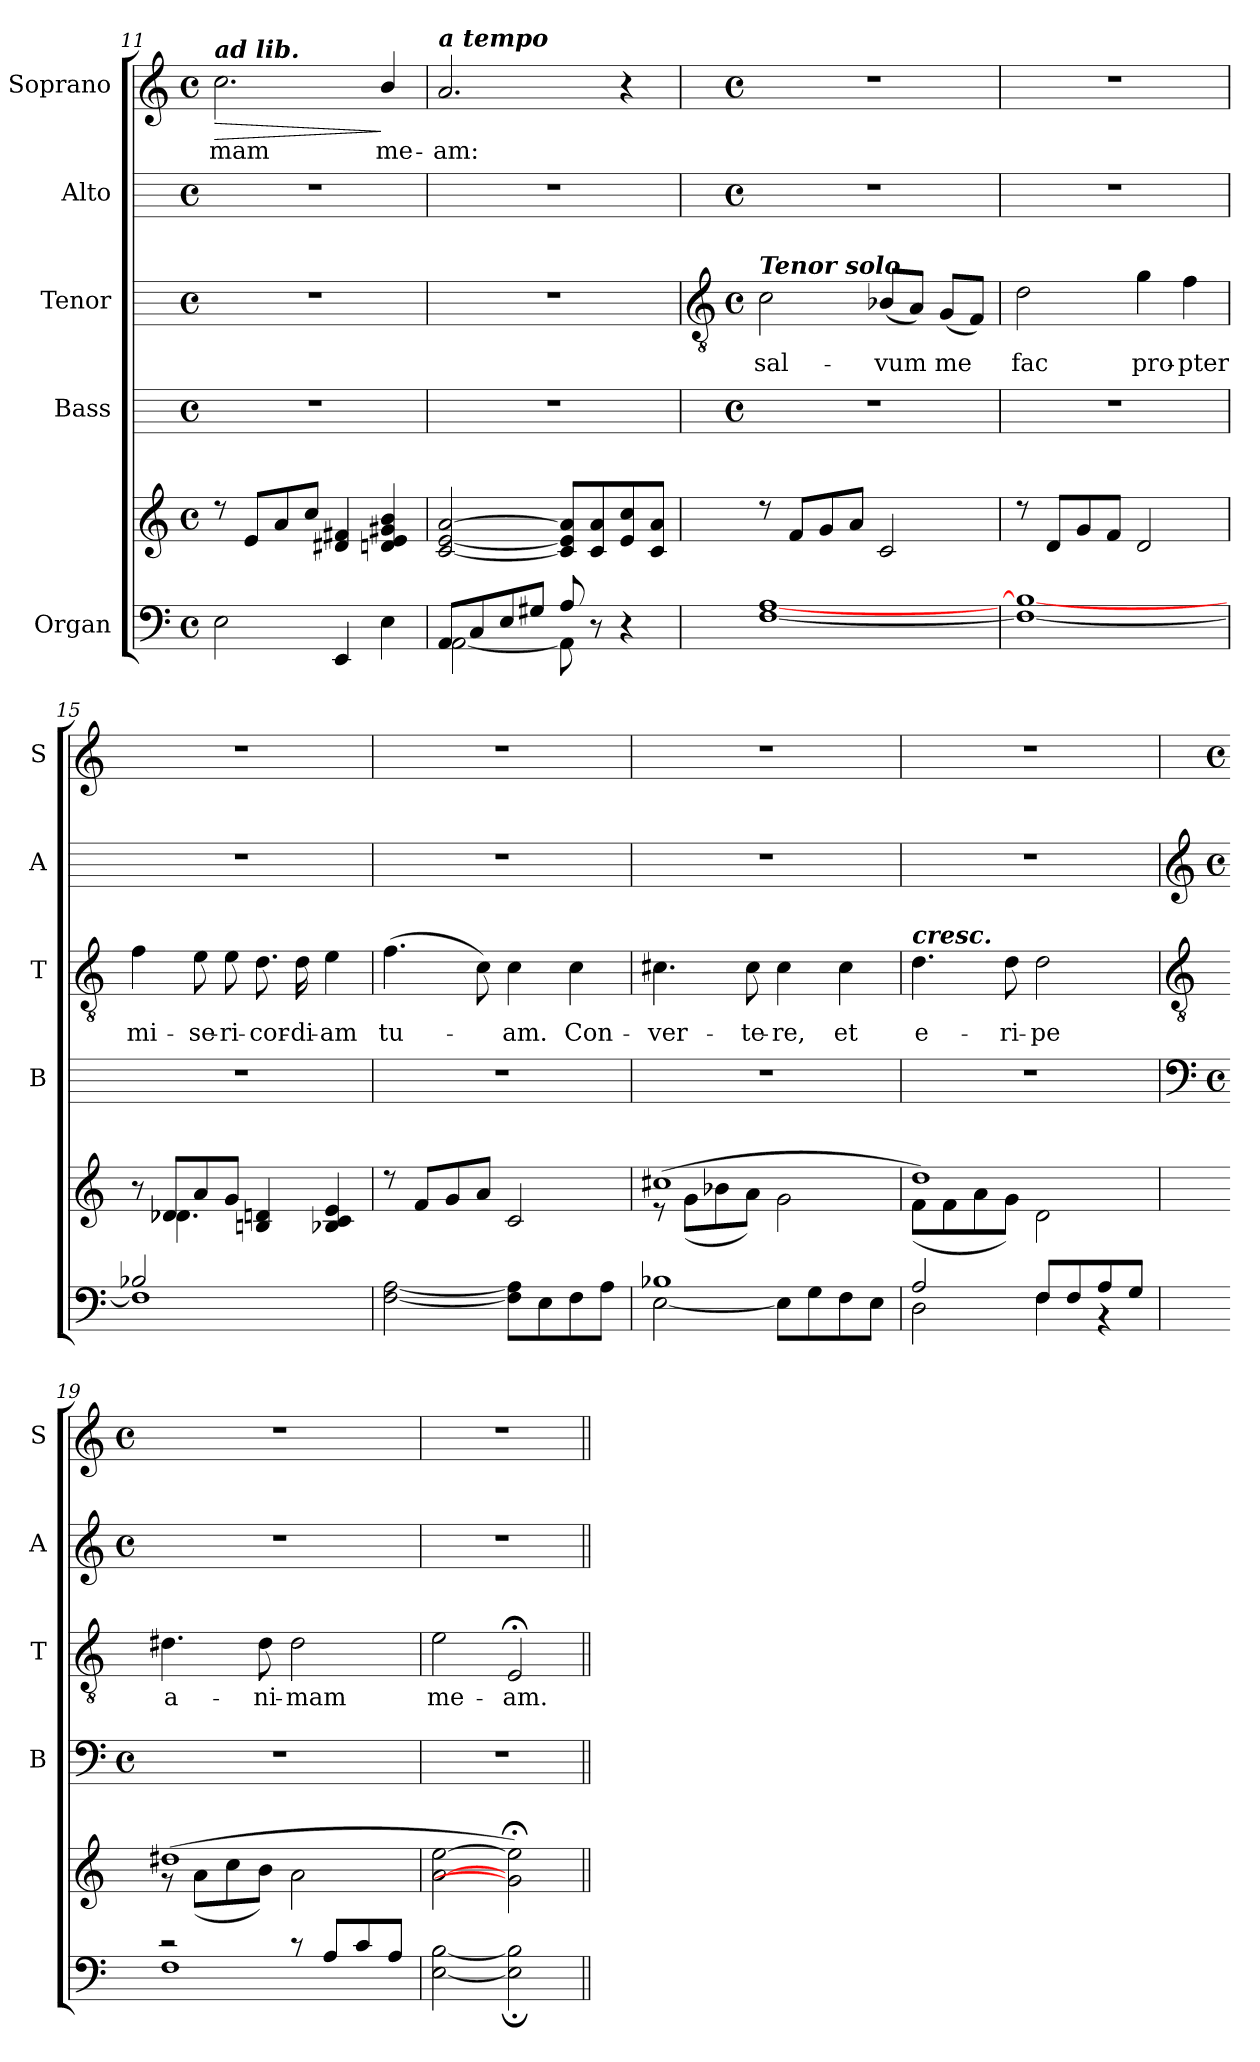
**kern	**kern	**kern	**kern	**text	**kern	**kern	**text	**dynam
*part5	*part5	*part4	*part3	*part3	*part2	*part1	*part1	*part1
*staff6	*staff5	*staff4	*staff3	*staff3	*staff2	*staff1	*staff1	*staff1
*I"Organ	*	*I"Bass	*I"Tenor	*	*I"Alto	*I"Soprano	*	*
*	*	*I'B	*I'T	*	*I'A	*I'S	*	*
*clefF4	*clefG2	*	*	*	*	*clefG2	*	*
*k[]	*k[]	*	*	*	*	*k[]	*	*
*C:	*C:	*	*	*	*	*C:	*	*
*M4/4	*M4/4	*M4/4	*M4/4	*	*M4/4	*M4/4	*	*
*met(c)	*met(c)	*met(c)	*met(c)	*	*met(c)	*met(c)	*	*
=11	=11	=11	=11	=11	=11	=11	=11	=11
*	*^	*	*	*	*	*	*	*
!	!	!	!	!	!	!	!LO:TX:a:Bi:t=ad lib.	!	!
!	!	!	!	!	!	!	!	!LO:LY:b	!LO:HP:b
2E\	8r	1ryy	1r	1r	.	1r	2.cc	-mam	>
.	8e/L	.	.	.	.	.	.	.	.
.	8a/	.	.	.	.	.	.	.	.
.	8cc/J	.	.	.	.	.	.	.	.
4EE/	4d#X/ 4f#X/	.	.	.	.	.	.	.	.
!	!	!	!	!	!	!	!	!LO:LY:b	!
4E\	4dn/ 4e/ 4g#X/ 4b/	.	.	.	.	.	4b/	me-	]
=12	=12	=12	=12	=12	=12	=12	=12	=12	=12
*^	*	*	*	*	*	*	*	*	*
!	!	!	!	!	!	!	!	!LO:TX:a:Bi:t=a tempo	!	!
!	!	!	!	!	!	!	!	!	!LO:LY:b	!
8AA/L	[2AA\	[2c/ [2e/ [2a/	8ryy	1r	1r	.	1r	2.a	-am:	.
*	*	*v	*v	*	*	*	*	*	*	*
8C/	.	.	.	.	.	.	.	.	.
8E/	.	.	.	.	.	.	.	.	.
8G#X/J	.	.	.	.	.	.	.	.	.
8A/	8AA\]	8c/] 8e/] 8a/]L	.	.	.	.	.	.	.
*	*	*^	*	*	*	*	*	*	*
4.ryy	8r	8c/ 8a/	4.ryy	.	.	.	.	.	.	.
.	4r	8e/ 8cc/	.	.	.	.	.	4r	.	.
.	.	8c/ 8a/J	.	.	.	.	.	.	.	.
!!LO:LB:g=z
=13	=13	=13	=13	=13	=13	=13	=13	=13	=13	=13
*	*	*	*	*	*clefGv2	*	*	*	*	*
*	*	*	*	*	*k[]	*	*	*	*	*
*	*	*	*	*	*C:	*	*	*	*	*
*	*	*	*	*M4/4	*M4/4	*	*M4/4	*M4/4	*	*
*	*	*	*	*met(c)	*met(c)	*	*met(c)	*met(c)	*	*
!	!	!	!	!	!LO:TX:a:Bi:t=Tenor solo	!	!	!	!	!
!	!	!	!	!	!	!LO:LY:b	!	!	!	!
1ryy	[1F\ [1A\	8r	1ryy	1r	2c	sal-	1r	1r	.	.
.	.	8f/L	.	.	.	.	.	.	.	.
.	.	8g/	.	.	.	.	.	.	.	.
.	.	8a/J	.	.	.	.	.	.	.	.
!	!	!	!	!	!	!LO:LY:b	!	!	!	!
.	.	2c/	.	.	(<8B-XL	-vum	.	.	.	.
.	.	.	.	.	8AJ)	.	.	.	.	.
!	!	!	!	!	!	!LO:LY:b	!	!	!	!
.	.	.	.	.	(<8GL	me	.	.	.	.
.	.	.	.	.	8FJ)	.	.	.	.	.
=14	=14	=14	=14	=14	=14	=14	=14	=14	=14	=14
!	!	!	!	!	!	!LO:LY:b	!	!	!	!
1ryy	1F\_ 1Bn\_	8r	1ryy	1r	2d	fac	1r	1r	.	.
.	.	8d/L	.	.	.	.	.	.	.	.
.	.	8g/	.	.	.	.	.	.	.	.
.	.	8f/J	.	.	.	.	.	.	.	.
!	!	!	!	!	!	!LO:LY:b	!	!	!	!
.	.	2d/	.	.	4g	pro-	.	.	.	.
!	!	!	!	!	!	!LO:LY:b	!	!	!	!
.	.	.	.	.	4f	-pter	.	.	.	.
=15	=15	=15	=15	=15	=15	=15	=15	=15	=15	=15
!	!	!	!	!	!	!LO:LY:b	!	!	!	!
2B-X/	1F\]	8r	8ryy	1r	4f	mi-	1r	1r	.	.
.	.	8d-X/L	4.d-X\	.	.	.	.	.	.	.
!	!	!	!	!	!	!LO:LY:b	!	!	!	!
.	.	8a/	.	.	8e	-se-	.	.	.	.
!	!	!	!	!	!	!LO:LY:b	!	!	!	!
.	.	8g/J	.	.	8e	-ri-	.	.	.	.
!	!	!	!	!	!	!LO:LY:b	!	!	!	!
2ryy	.	4Bn/ 4dn/	2ryy	.	8.d	-cor-	.	.	.	.
!	!	!	!	!	!	!LO:LY:b	!	!	!	!
.	.	.	.	.	16d	-di-	.	.	.	.
!	!	!	!	!	!	!LO:LY:b	!	!	!	!
.	.	4B-X/ 4c/ 4e/	.	.	4e	-am	.	.	.	.
=16	=16	=16	=16	=16	=16	=16	=16	=16	=16	=16
!	!	!	!	!	!	!LO:LY:b	!	!	!	!
1ryy	[2F\ [2A\	8r	1ryy	1r	(>4.f	tu-	1r	1r	.	.
.	.	8f/L	.	.	.	.	.	.	.	.
.	.	8g/	.	.	.	.	.	.	.	.
.	.	8a/J	.	.	8c)	.	.	.	.	.
!	!	!	!	!	!	!LO:LY:b	!	!	!	!
.	8F\] 8A\]L	2c/	.	.	4c	am.	.	.	.	.
.	8E\	.	.	.	.	.	.	.	.	.
!	!	!	!	!	!	!LO:LY:b	!	!	!	!
.	8F\	.	.	.	4c	Con-	.	.	.	.
.	8A\J	.	.	.	.	.	.	.	.	.
=17	=17	=17	=17	=17	=17	=17	=17	=17	=17	=17
!	!	!	!	!	!	!LO:LY:b	!	!	!	!
1B-X/	[2E\	(>1cc#X/	8r	1r	4.c#X	-ver-	1r	1r	.	.
.	.	.	(<8g\L	.	.	.	.	.	.	.
.	.	.	8b-X\	.	.	.	.	.	.	.
!	!	!	!	!	!	!LO:LY:b	!	!	!	!
.	.	.	8a\J)	.	8c#	-te-	.	.	.	.
!	!	!	!	!	!	!LO:LY:b	!	!	!	!
.	8E\L]	.	2g\	.	4c#	-re,	.	.	.	.
.	8G\	.	.	.	.	.	.	.	.	.
!	!	!	!	!	!	!LO:LY:b	!	!	!	!
.	8F\	.	.	.	4c#	et	.	.	.	.
.	8E\J	.	.	.	.	.	.	.	.	.
=18	=18	=18	=18	=18	=18	=18	=18	=18	=18	=18
!	!	!	!	!	!LO:TX:a:Bi:t=cresc.	!	!	!	!	!
!	!	!	!	!	!	!LO:LY:b	!	!	!	!
2A/	2D\	1dd/)	(<8f\L	1r	4.d	e-	1r	1r	.	.
.	.	.	8f\	.	.	.	.	.	.	.
.	.	.	8a\	.	.	.	.	.	.	.
!	!	!	!	!	!	!LO:LY:b	!	!	!	!
.	.	.	8g\J)	.	8d	-ri-	.	.	.	.
!	!	!	!	!	!	!LO:LY:b	!	!	!	!
8F/L	4F\	.	2d\	.	2d	-pe	.	.	.	.
8F/	.	.	.	.	.	.	.	.	.	.
8A/	4r	.	.	.	.	.	.	.	.	.
8G/J	.	.	.	.	.	.	.	.	.	.
!!LO:LB:g=z
=19	=19	=19	=19	=19	=19	=19	=19	=19	=19	=19
*	*	*	*	*clefF4	*clefGv2	*	*clefG2	*	*	*
*	*	*	*	*k[]	*	*	*k[]	*k[]	*	*
*	*	*	*	*C:	*	*	*C:	*C:	*	*
*	*	*	*	*M4/4	*	*	*M4/4	*M4/4	*	*
*	*	*	*	*met(c)	*	*	*met(c)	*met(c)	*	*
!	!	!	!	!	!	!LO:LY:b	!	!	!	!
2r	1F\	(>1dd#X/	8r	1r	4.d#X	a-	1r	1r	.	.
.	.	.	(<8a\L	.	.	.	.	.	.	.
.	.	.	8cc\	.	.	.	.	.	.	.
!	!	!	!	!	!	!LO:LY:b	!	!	!	!
.	.	.	8b\J)	.	8d#	-ni-	.	.	.	.
!	!	!	!	!	!	!LO:LY:b	!	!	!	!
8r	.	.	2a\	.	2d#	-mam	.	.	.	.
8A/L	.	.	.	.	.	.	.	.	.	.
8c/	.	.	.	.	.	.	.	.	.	.
8A/J	.	.	.	.	.	.	.	.	.	.
=20	=20	=20	=20	=20	=20	=20	=20	=20	=20	=20
!	!	!	!	!	!	!LO:LY:b	!	!	!	!
1ryy	[2E\ [2B\	[2a\ [2ee\	1ryy	1r	2e	me-	1r	1r	.	.
!	!	!	!	!	!	!LO:LY:b	!	!	!	!
.	2E\]; 2B\];	2g#\];< 2ee\];<)	.	.	2E;<	-am.	.	.	.	.
*v	*v	*	*	*	*	*	*	*	*	*
*	*v	*v	*	*	*	*	*	*	*
=||	=||	=||	=||	=||	=||	=||	=||	=||
*-	*-	*-	*-	*-	*-	*-	*-	*-
